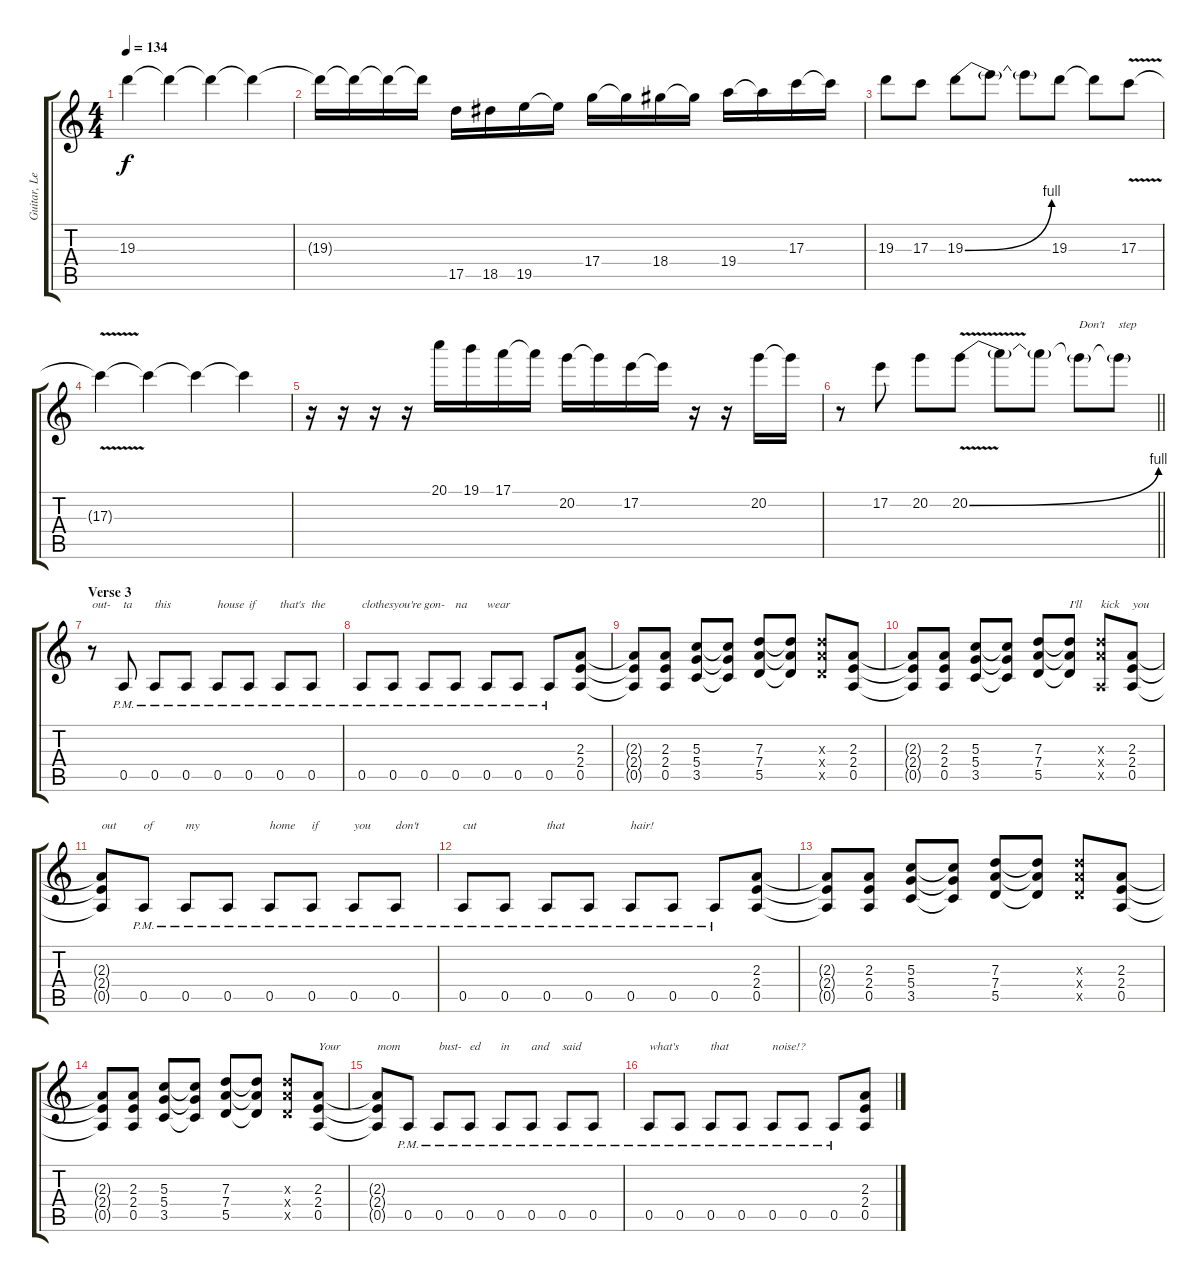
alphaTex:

\track ("Guitar, Lead" "Guitar, Le") {instrument distortionguitar}
\staff {score tabs}
\tuning (E4 B3 G3 D3 A2 E2) {hide}
\ts (4 4)
\tempo 134
\clef g2
\ks c
19.3{t}.4{dy f} 19.3{t}.4 19.3{t}.4 19.3{t}.4 |
19.3{t}.16 19.3{t}.16 19.3{t}.16 19.3{t}.16 17.5.16 18.5.16 19.5.16 19.5{t}.16 17.4.16 17.4{t}.16 18.4.16 18.4{t}.16 19.4.16 19.4{t}.16 17.3.16 17.3{t}.16 |
19.3.8 17.3.8 19.3{be (bend 0 0 60 4)}.8 19.3{t}.8 19.3{t}.8 19.3.8 19.3{t}.8 17.3{v}.8 |
17.3{t}.4 17.3{t}.4 17.3{t}.4 17.3{t}.4 |
r.16 r.16 r.16 r.16 20.1.16 19.1.16 17.1.16 17.1{t}.16 20.2.16 20.2{t}.16 17.2.16 17.2{t}.16 r.16 r.16 20.2.16 20.2{t}.16 |
\barLineRight lightlight
r.8 17.2.8 20.2.8 20.2{be (bend 0 0 60 4) v}.8 20.2{t}.8 20.2{t}.8 20.2{t}.8{txt "Don't"} 20.2{t}.8{txt "step"} |
\section ("" "Verse 3")
r.8{txt "out-"} 0.5{pm}.8{txt "ta"} 0.5{pm}.8{txt "this"} 0.5{pm}.8 0.5{pm}.8{txt "house"} 0.5{pm}.8{txt "if"} 0.5{pm}.8{txt "that's"} 0.5{pm}.8{txt "the"} |
0.5{pm}.8{txt "clothes"} 0.5{pm}.8{txt "you're"} 0.5{pm}.8{txt "gon-"} 0.5{pm}.8{txt "na"} 0.5{pm}.8{txt "wear"} 0.5{pm}.8 0.5{pm}.8 (2.3 2.4 0.5).8 |
(2.3{t} 2.4{t} 0.5{t}).8 (2.3 2.4 0.5).8 (5.3 5.4 3.5).8 (5.3{t} 5.4{t} 3.5{t}).8 (7.3 7.4 5.5).8 (7.3{t} 7.4{t} 5.5{t}).8 (7.3{x} 7.4{x} 5.5{x}).8 (2.3 2.4 0.5).8 |
(2.3{t} 2.4{t} 0.5{t}).8 (2.3 2.4 0.5).8 (5.3 5.4 3.5).8 (5.3{t} 5.4{t} 3.5{t}).8 (7.3 7.4 5.5).8 (7.3{t} 7.4{t} 5.5{t}).8{txt "I'll"} (7.3{x} 7.4{x} 0.5{x}).8{txt "kick"} (2.3 2.4 0.5).8{txt "you"} |
(2.3{t} 2.4{t} 0.5{t}).8{txt "out"} 0.5{pm}.8{txt "of"} 0.5{pm}.8{txt "my"} 0.5{pm}.8 0.5{pm}.8{txt "home"} 0.5{pm}.8{txt "if"} 0.5{pm}.8{txt "you"} 0.5{pm}.8{txt "don't"} |
0.5{pm}.8{txt "cut"} 0.5{pm}.8 0.5{pm}.8{txt "that"} 0.5{pm}.8 0.5{pm}.8{txt "hair!"} 0.5{pm}.8 0.5{pm}.8 (2.3 2.4 0.5).8 |
(2.3{t} 2.4{t} 0.5{t}).8 (2.3 2.4 0.5).8 (5.3 5.4 3.5).8 (5.3{t} 5.4{t} 3.5{t}).8 (7.3 7.4 5.5).8 (7.3{t} 7.4{t} 5.5{t}).8 (7.3{x} 7.4{x} 5.5{x}).8 (2.3 2.4 0.5).8 |
(2.3{t} 2.4{t} 0.5{t}).8 (2.3 2.4 0.5).8 (5.3 5.4 3.5).8 (5.3{t} 5.4{t} 3.5{t}).8 (7.3 7.4 5.5).8 (7.3{t} 7.4{t} 5.5{t}).8 (7.3{x} 7.4{x} 5.5{x}).8 (2.3 2.4 0.5).8{txt "Your"} |
(2.3{t} 2.4{t} 0.5{t}).8{txt "mom"} 0.5{pm}.8 0.5{pm}.8{txt "bust-"} 0.5{pm}.8{txt "ed"} 0.5{pm}.8{txt "in"} 0.5{pm}.8{txt "and"} 0.5{pm}.8{txt "said"} 0.5{pm}.8 |
0.5{pm}.8{txt "what's"} 0.5{pm}.8 0.5{pm}.8{txt "that"} 0.5{pm}.8 0.5{pm}.8{txt "noise!?"} 0.5{pm}.8 0.5{pm}.8 (2.3 2.4 0.5).8
